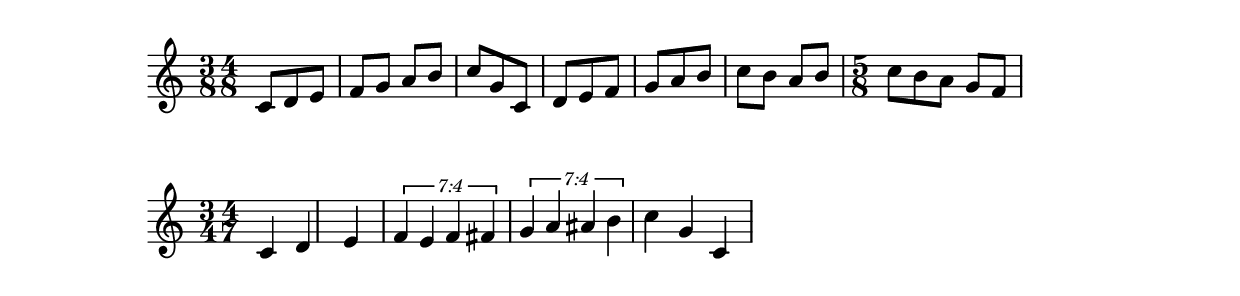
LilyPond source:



\version "2.19.6"
#(define ((custom-time-signature one two) grob)
   ;; derived from
   ;; http://lilypond.1069038.n5.nabble.com/Mixed-Time-Signatures-Non-regular-alternantion-between-5-8-and-8-8-td18617.html
   (let ((numOne (number->string (car one)))
          (denOne (number->string (cadr one)))
          (numTwo (number->string (car two)))
          (denTwo (number->string (cadr two))))
   (grob-interpret-markup grob
     (markup #:override '(baseline-skip . 0) #:number
;TODO: #:line is a list of columns,
; so it's easy to extend this with more items.
; will take a list of pairs, convert all items to strings
; and create the list of #:column items.
; Then simply pass this list to #:line
       (#:line ((#:column (numOne denOne))
                (#:column (numTwo denTwo))))))))


alternatingTimeSignatures =
#(define-music-function (parser location timesigs)(list?)
   (_i "Print alternating time signatures. The argument is a Scheme list
of (currently two) lists. Each list describes one fraction to be printed.
When the function has executed the first of the given time signatures
will be the effective @code{\\time}, while the second is simply graphical.
When using it you will have to use @code{\\omit Score.TimeSignature}
before the next use of @code{\\time}. Please note that this does not
perform any checks regarding the used time signatures, so you're
responsible yourself to write correct music. To return to normal
use of time signatures use @code{\\revert Score.TimeSignature.stencil}.")
   (let* ((sigOne (car timesigs))
          (sigTwo (cadr timesigs))
          (dispSig (cons (caar timesigs) (cdar timesigs))))
     #{
       \override Score.TimeSignature.stencil =
         #(custom-time-signature sigOne sigTwo)
       \time 3/8
     #}
     ))

\relative c' {
  \alternatingTimeSignatures #'((3 8) (4 8))
  c8 d e
  \omit Score.TimeSignature
  \time 4/8
  f g a b
  \time 3/8
  c g c,
  d e f
  g a b
  \time 4/8
  c b a b
  \revert Score.TimeSignature.stencil
  \time 5/8
  c b a g f

}

\relative c' {
  \override TupletNumber.text = #tuplet-number::calc-fraction-text
  \alternatingTimeSignatures #'((3 4) (4 7))
  c4 d e
  \omit Score.TimeSignature
  \time 4/7
  \tupletSpan 4*16/7
  \tuplet 7/4 {
    f e f fis
    g a ais b
  }
  \time 3/4
  c4 g c,
}